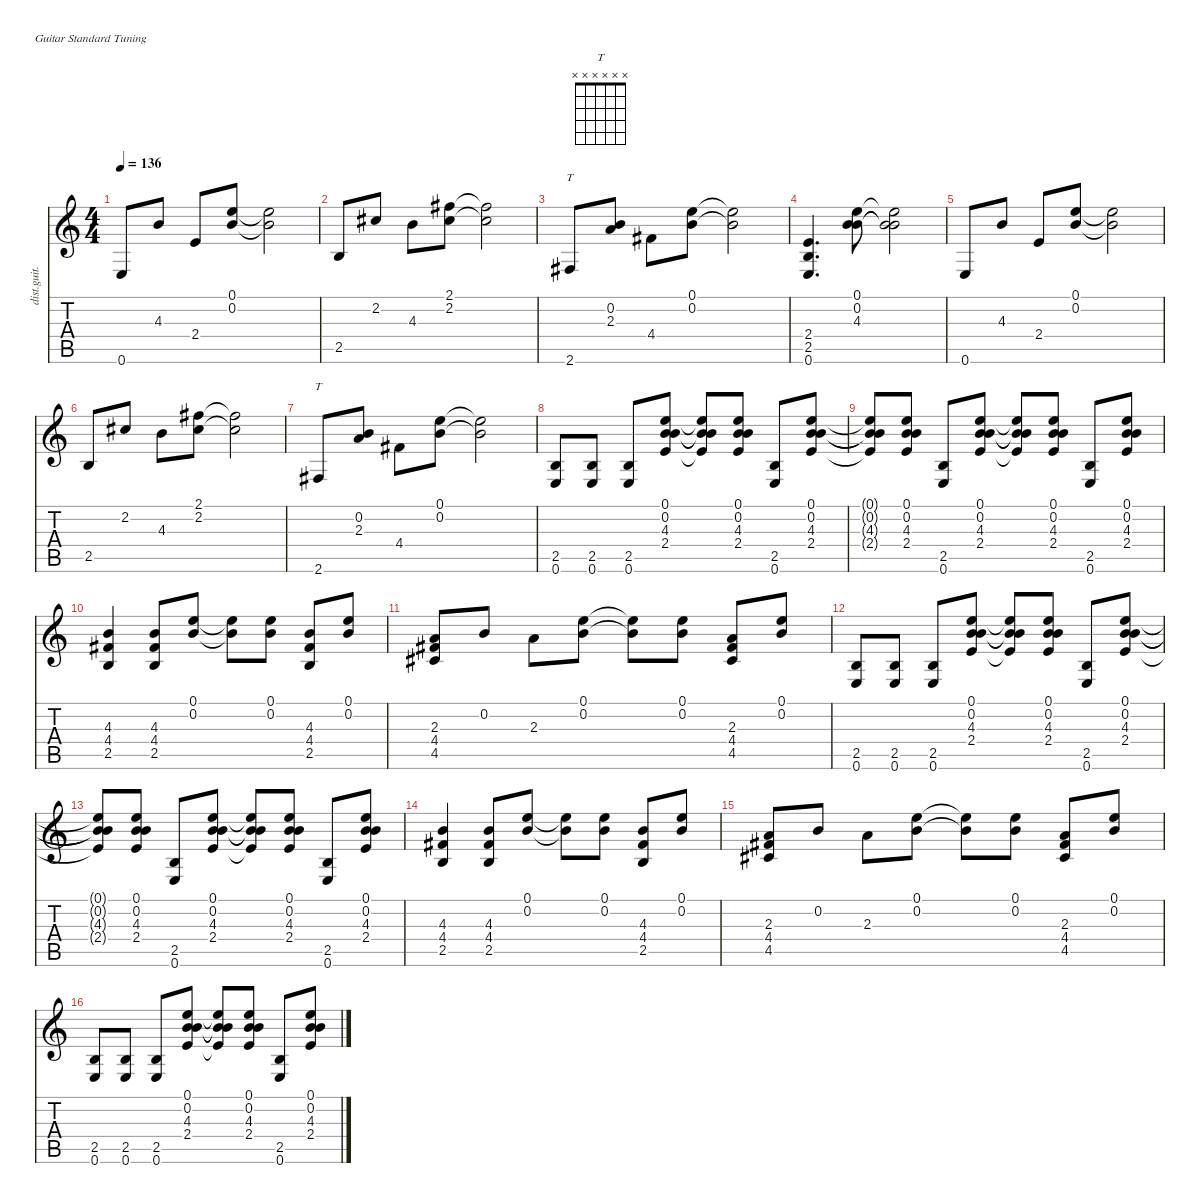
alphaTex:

\defaultSystemsLayout 4
\hideDynamics
\bracketExtendMode nobrackets
\otherSystemsTrackNameOrientation horizontal
\track ("Guitar 3" "dist.guit.") {instrument distortionguitar}
\staff {score tabs}
\tuning (E4 B3 G3 D3 A2 E2)
\chord ("T" x x x x x x)
\ts (4 4)
\tempo 136
\clef g2
\ks c
0.6.8{dy f} 4.3.8 2.4.8 (0.1 0.2).8 (0.1{t} 0.2{t}).2 |
2.5.8 2.2{acc #}.8 4.3.8 (2.1{acc #} 2.2{acc #}).8 (2.1{t acc #} 2.2{t acc #}).2 |
2.6{acc #}.8{ch "T"} (0.2 2.3).8 4.4{acc #}.8 (0.1 0.2).8 (0.1{t} 0.2{t}).2 |
(2.4 2.5 0.6).4{d} (0.1 0.2 4.3).8 (0.1{t} 0.2{t} 4.3{t}).2 |
0.6.8 4.3.8 2.4.8 (0.1 0.2).8 (0.1{t} 0.2{t}).2 |
2.5.8 2.2{acc #}.8 4.3.8 (2.1{acc #} 2.2{acc #}).8 (2.1{t acc #} 2.2{t acc #}).2 |
2.6{acc #}.8{ch "T"} (0.2 2.3).8 4.4{acc #}.8 (0.1 0.2).8 (0.1{t} 0.2{t}).2 |
(2.5 0.6).8 (2.5 0.6).8 (2.5 0.6).8 (0.1 0.2 4.3 2.4).8 (0.1{t} 0.2{t} 4.3{t} 2.4{t}).8 (0.1 0.2 4.3 2.4).8 (2.5 0.6).8 (0.1 0.2 4.3 2.4).8 |
(0.1{t} 0.2{t} 4.3{t} 2.4{t}).8 (0.1 0.2 4.3 2.4).8 (2.5 0.6).8 (0.1 0.2 4.3 2.4).8 (0.1{t} 0.2{t} 4.3{t} 2.4{t}).8 (0.1 0.2 4.3 2.4).8 (2.5 0.6).8 (0.1 0.2 4.3 2.4).8 |
(4.3 4.4{acc #} 2.5).4 (4.3 4.4{acc #} 2.5).8 (0.1 0.2).8 (0.1{t} 0.2{t}).8 (0.1 0.2).8 (4.3 4.4{acc #} 2.5).8 (0.1 0.2).8 |
(2.3 4.4{acc #} 4.5{acc #}).8 0.2.8 2.3.8 (0.1 0.2).8 (0.1{t} 0.2{t}).8 (0.1 0.2).8 (2.3 4.4{acc #} 4.5{acc #}).8 (0.1 0.2).8 |
(2.5 0.6).8 (2.5 0.6).8 (2.5 0.6).8 (0.1 0.2 4.3 2.4).8 (0.1{t} 0.2{t} 4.3{t} 2.4{t}).8 (0.1 0.2 4.3 2.4).8 (2.5 0.6).8 (0.1 0.2 4.3 2.4).8 |
(0.1{t} 0.2{t} 4.3{t} 2.4{t}).8 (0.1 0.2 4.3 2.4).8 (2.5 0.6).8 (0.1 0.2 4.3 2.4).8 (0.1{t} 0.2{t} 4.3{t} 2.4{t}).8 (0.1 0.2 4.3 2.4).8 (2.5 0.6).8 (0.1 0.2 4.3 2.4).8 |
(4.3 4.4{acc #} 2.5).4 (4.3 4.4{acc #} 2.5).8 (0.1 0.2).8 (0.1{t} 0.2{t}).8 (0.1 0.2).8 (4.3 4.4{acc #} 2.5).8 (0.1 0.2).8 |
(2.3 4.4{acc #} 4.5{acc #}).8 0.2.8 2.3.8 (0.1 0.2).8 (0.1{t} 0.2{t}).8 (0.1 0.2).8 (2.3 4.4{acc #} 4.5{acc #}).8 (0.1 0.2).8 |
(2.5 0.6).8 (2.5 0.6).8 (2.5 0.6).8 (0.1 0.2 4.3 2.4).8 (0.1{t} 0.2{t} 4.3{t} 2.4{t}).8 (0.1 0.2 4.3 2.4).8 (2.5 0.6).8 (0.1 0.2 4.3 2.4).8
